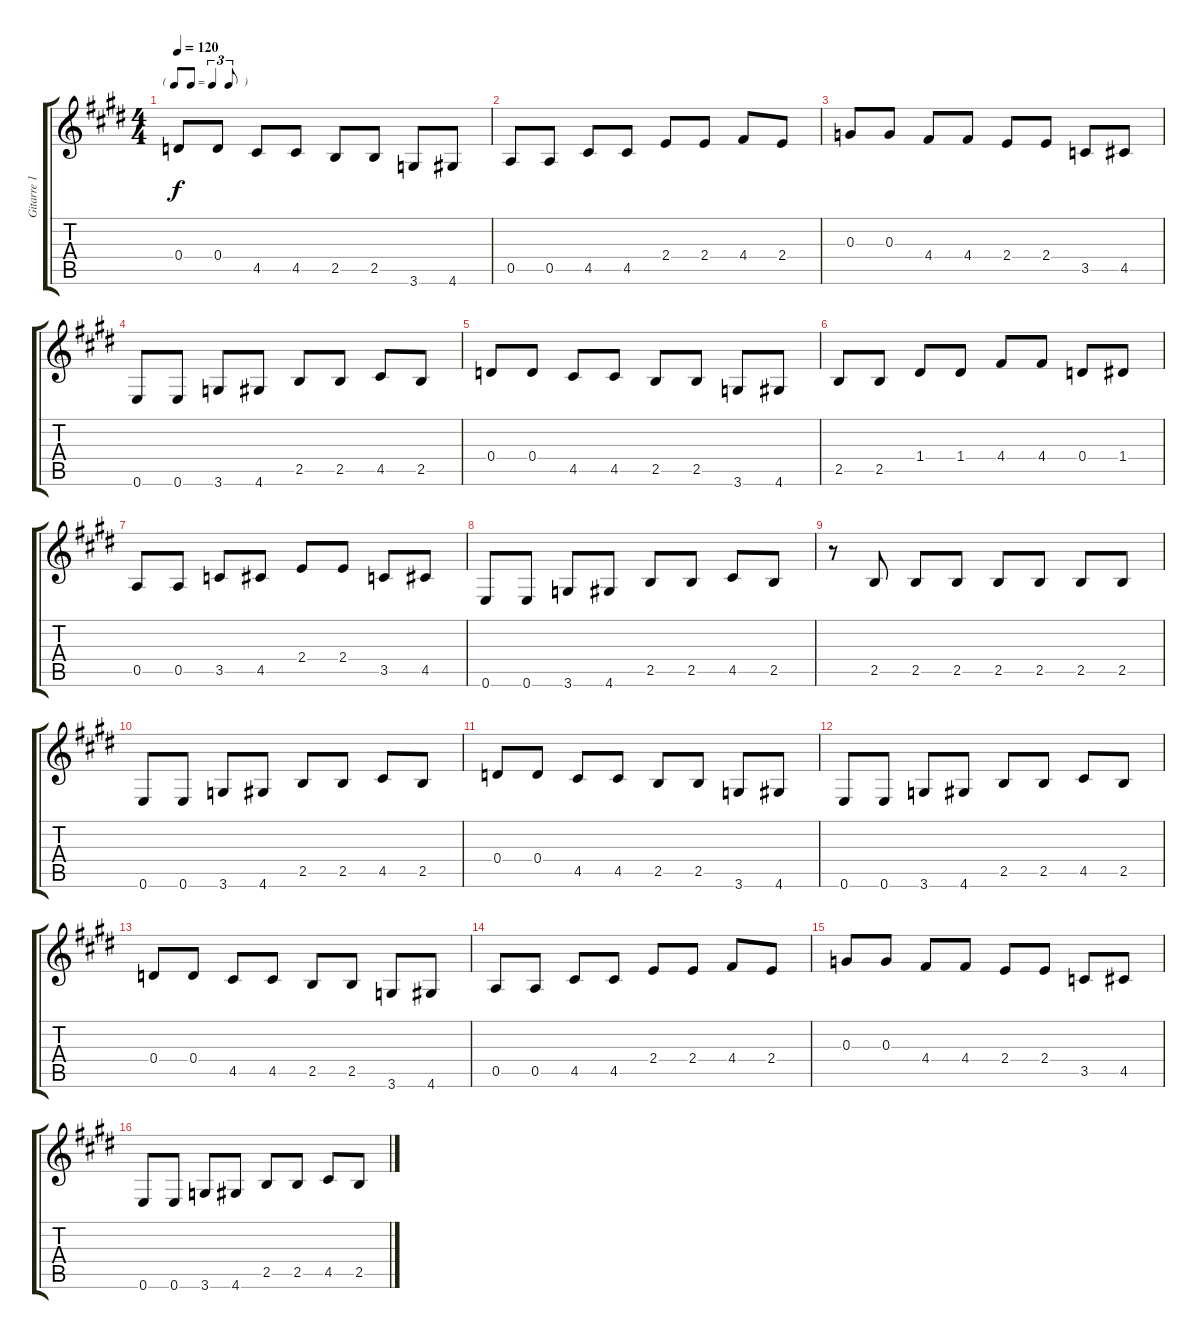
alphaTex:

\track ("Gitarre 1" "Gitarre 1") {instrument electricguitarjazz}
\staff {score tabs}
\tuning (E4 B3 G3 D3 A2 E2) {hide}
\ts (4 4)
\tf triplet8th
\tempo 120
\clef g2
\ks e
0.4.8{dy f} 0.4.8 4.5.8 4.5.8 2.5.8 2.5.8 3.6.8 4.6.8 |
0.5.8 0.5.8 4.5.8 4.5.8 2.4.8 2.4.8 4.4.8 2.4.8 |
0.3.8 0.3.8 4.4.8 4.4.8 2.4.8 2.4.8 3.5.8 4.5.8 |
0.6.8 0.6.8 3.6.8 4.6.8 2.5.8 2.5.8 4.5.8 2.5.8 |
0.4.8 0.4.8 4.5.8 4.5.8 2.5.8 2.5.8 3.6.8 4.6.8 |
2.5.8 2.5.8 1.4.8 1.4.8 4.4.8 4.4.8 0.4.8 1.4.8 |
0.5.8 0.5.8 3.5.8 4.5.8 2.4.8 2.4.8 3.5.8 4.5.8 |
0.6.8 0.6.8 3.6.8 4.6.8 2.5.8 2.5.8 4.5.8 2.5.8 |
r.8 2.5.8 2.5.8 2.5.8 2.5.8 2.5.8 2.5.8 2.5.8 |
0.6.8 0.6.8 3.6.8 4.6.8 2.5.8 2.5.8 4.5.8 2.5.8 |
0.4.8 0.4.8 4.5.8 4.5.8 2.5.8 2.5.8 3.6.8 4.6.8 |
0.6.8 0.6.8 3.6.8 4.6.8 2.5.8 2.5.8 4.5.8 2.5.8 |
0.4.8 0.4.8 4.5.8 4.5.8 2.5.8 2.5.8 3.6.8 4.6.8 |
0.5.8 0.5.8 4.5.8 4.5.8 2.4.8 2.4.8 4.4.8 2.4.8 |
0.3.8 0.3.8 4.4.8 4.4.8 2.4.8 2.4.8 3.5.8 4.5.8 |
0.6.8 0.6.8 3.6.8 4.6.8 2.5.8 2.5.8 4.5.8 2.5.8
